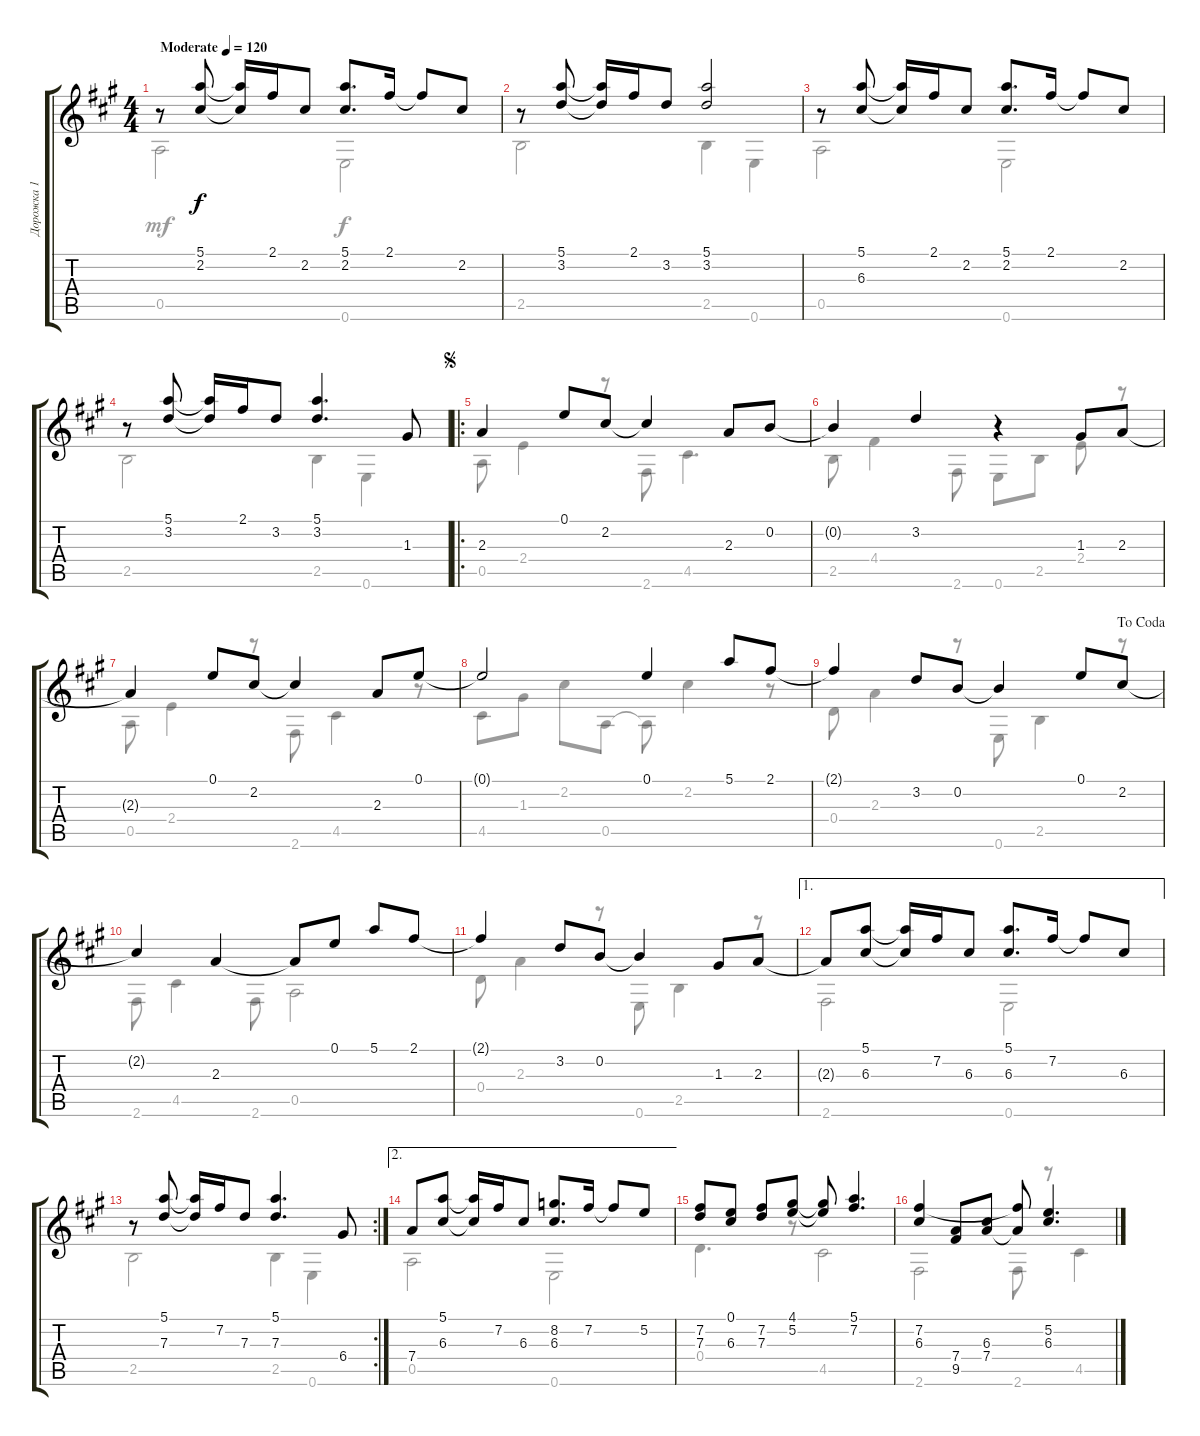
\track ("Дорожка 1" "Дорожка 1") {instrument acousticguitarsteel}
\staff {score tabs}
\tuning (E4 B3 G3 D3 A2 E2) {hide}
\voice
\ts (4 4)
\tempo (120 "Moderate")
\clef g2
\ks a
r.8{dy f instrument acousticguitarsteel} (5.1 2.2).8 (5.1{t} 2.2{t}).16 2.1.16 2.2.8 (5.1 2.2).8{d} 2.1.16 2.1{t}.8 2.2.8 |
r.8 (5.1 3.2).8 (5.1{t} 3.2{t}).16 2.1.16 3.2.8 (5.1 3.2).2 |
r.8 (5.1 6.3).8 (5.1{t} 6.3{t}).16 2.1.16 2.2.8 (5.1 2.2).8{d} 2.1.16 2.1{t}.8 2.2.8 |
r.8 (5.1 3.2).8 (5.1{t} 3.2{t}).16 2.1.16 3.2.8 (5.1 3.2).4{d} 1.3.8 |
\ro
\jump segno
2.3.4 0.1.8 2.2.8 2.2{t}.4 2.3.8 0.2.8 |
0.2{t}.4 3.2.4 r.4 1.3.8 2.3.8 |
2.3{t}.4 0.1.8 2.2.8 2.2{t}.4 2.3.8 0.1.8 |
0.1{t}.2 0.1.4 5.1.8 2.1.8 |
\jump dacoda
2.1{t}.4 3.2.8 0.2.8 0.2{t}.4 0.1.8 2.2.8 |
2.2{t}.4 2.3.4 2.3{t}.8 0.1.8 5.1.8 2.1.8 |
2.1{t}.4 3.2.8 0.2.8 0.2{t}.4 1.3.8 2.3.8 |
\ae 1
2.3{t}.8 (5.1 6.3).8 (5.1{t} 6.3{t}).16 7.2.16 6.3.8 (5.1 6.3).8{d} 7.2.16 7.2{t}.8 6.3.8 |
\rc 2
r.8 (5.1 7.3).8 (5.1{t} 7.3{t}).16 7.2.16 7.3.8 (5.1 7.3).4{d} 6.4.8 |
\ae 2
7.4.8 (5.1 6.3).8 (5.1{t} 6.3{t}).16 7.2.16 6.3.8 (8.2 6.3).8{d} 7.2.16 7.2{t}.8 5.2.8 |
(7.2 7.3).8 (0.1 6.3).8 (7.2 7.3).8 (4.1 5.2).8 (4.1{t} 5.2{t}).8 (5.1 7.2).4{d} |
(7.2 6.3).4 (7.4 9.5).8 (6.3 7.4).8 (7.2{t} 7.4{t}).8 (5.2 6.3).4{d}
\voice
\clef g2
\ottava regular
\simile none
\ks a
0.5.2{dy mf} 0.6.2{dy f} |
2.5.2 2.5.4 0.6.4 |
0.5.2 0.6.2 |
2.5.2 2.5.4 0.6.4 |
0.5.8 2.4.4 r.8 2.6.8 4.5.4{d} |
2.5.8 4.4.4 2.6.8 0.6.8 2.5.8 2.4.8 r.8 |
0.5.8 2.4.4 r.8 2.6.8 4.5.4 r.8 |
4.5.8 1.3.8 2.2.8 0.5.8 0.5{t}.8 2.2.4 r.8 |
0.4.8 2.3.4 r.8 0.6.8 2.5.4 r.8 |
2.6.8 4.5.4 2.6.8 0.5.2 |
0.4.8 2.3.4 r.8 0.6.8 2.5.4 r.8 |
2.6.2 0.6.2 |
2.5.2 2.5.4 0.6.4 |
0.5.2 0.6.2 |
0.4.4{d} r.8 4.5.2 |
2.6.2 2.6.8 r.8 4.5.4
